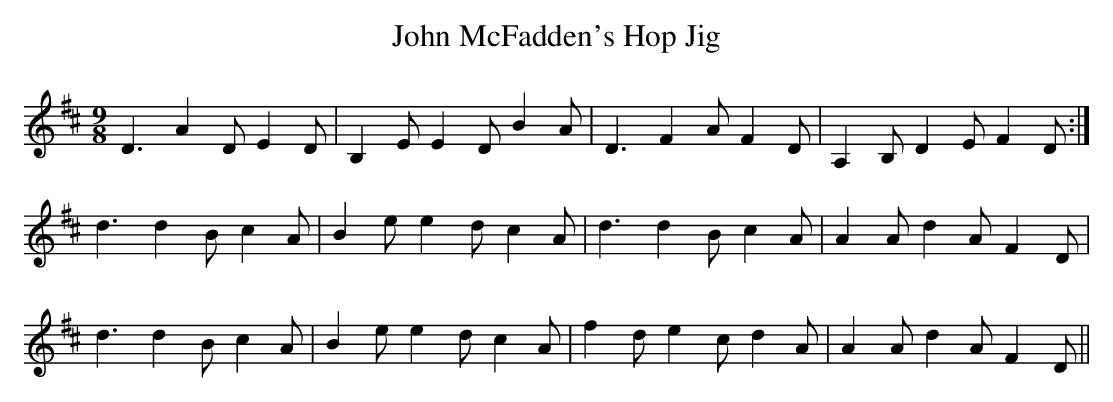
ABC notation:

X:1
T: John McFadden's Hop Jig
M: 9/8
L: 1/8
K: Dmaj
D3 A2D E2D|B,2E E2D B2A|D3 F2A F2D|A,2B, D2E F2D:|
d3 d2B c2A|B2e e2d c2A|d3 d2B c2A|A2A d2A F2D|
d3 d2B c2A|B2e e2d c2A|f2d e2c d2A|A2A d2A F2D||
